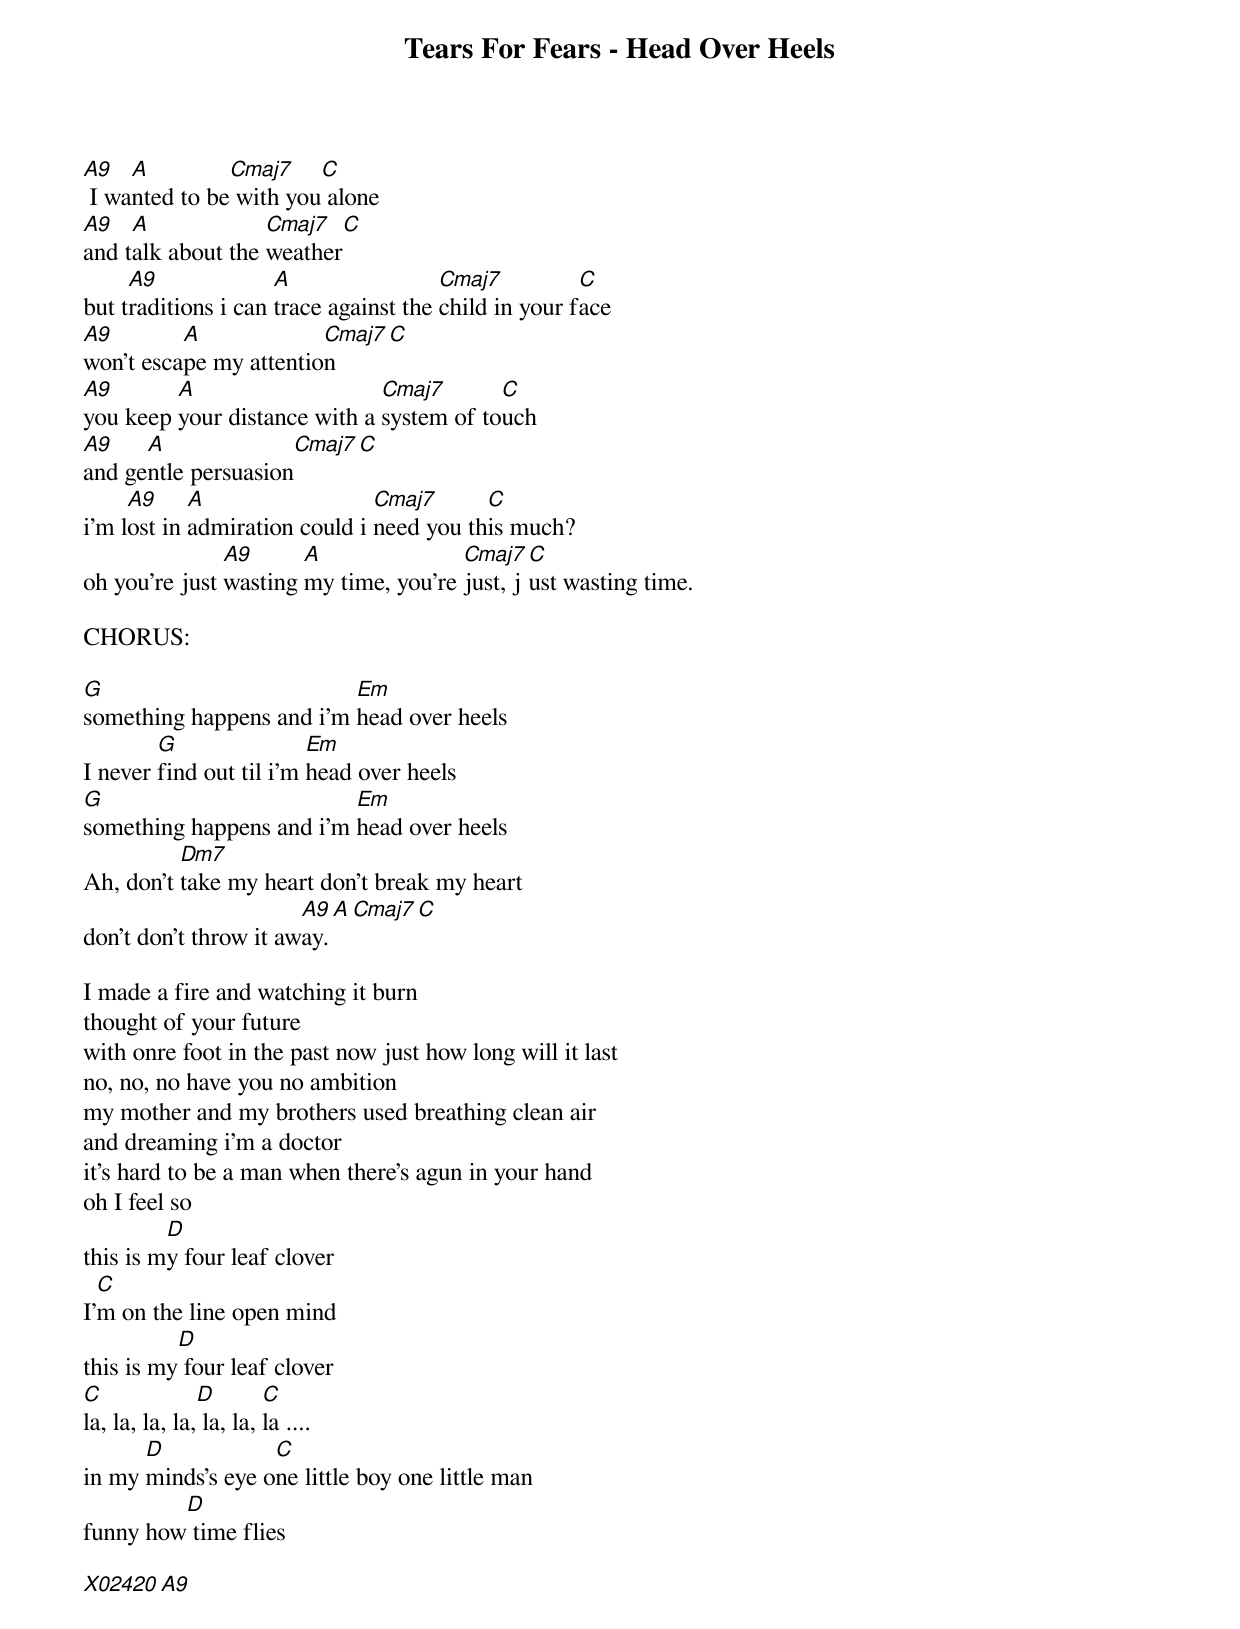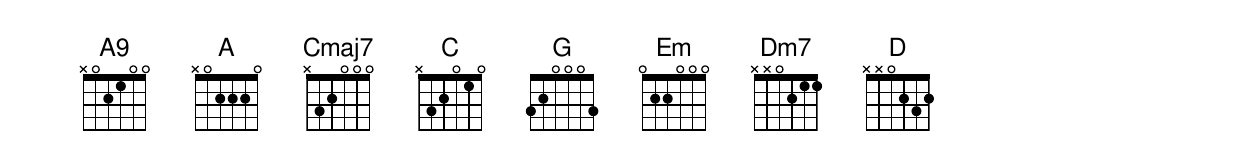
Tears For Fears - Head Over Heels

A9   A         Cmaj7    C
 I wanted to be with you alone
A9   A             Cmaj7    C
and talk about the weather
     A9              A                 Cmaj7          C
but traditions i can trace against the child in your face
A9        A             Cmaj7  C
won't escape my attention
A9       A                    Cmaj7       C
you keep your distance with a system of touch
A9    A              Cmaj7  C
and gentle persuasion
     A9     A                  Cmaj7      C
i'm lost in admiration could i need you this much?
               A9      A               Cmaj7  C
oh you're just wasting my time, you're just, just wasting time.

CHORUS:

G                         Em
something happens and i'm head over heels
        G                Em
I never find out til i'm head over heels
G                         Em
something happens and i'm head over heels
          Dm7
Ah, don't take my heart don't break my heart
                       A9  A  Cmaj7 C
don't don't throw it away.

I made a fire and watching it burn
thought of your future
with onre foot in the past now just how long will it last
no, no, no have you no ambition
my mother and my brothers used breathing clean air
and dreaming i'm a doctor
it's hard to be a man when there's agun in your hand
oh I feel so
         D
this is my four leaf clover
  C
I'm on the line open mind
          D
this is my four leaf clover
C              D        C
la, la, la, la, la, la, la ....
      D            C
in my minds's eye one little boy one little man
         D
funny how time flies

X02420  A9
